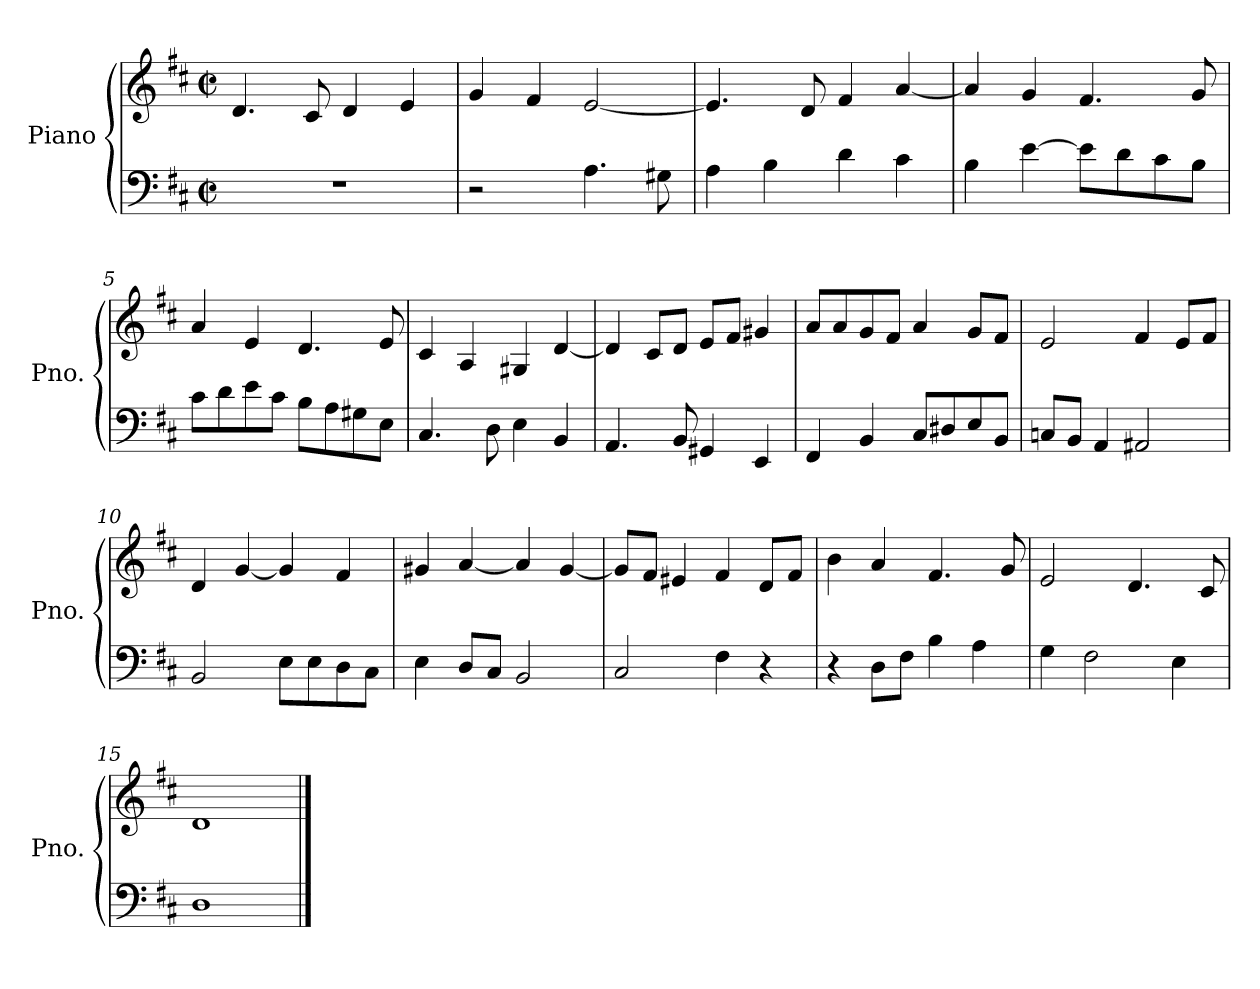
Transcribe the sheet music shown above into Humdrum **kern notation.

**kern	**kern
*part1	*part1
*staff2	*staff1
*I"Piano	*
*I'Pno.	*
*clefF4	*clefG2
*k[f#c#]	*k[f#c#]
*M2/2	*M2/2
*met(c|)	*met(c|)
*MM100	*MM100
=1	=1
1r	4.d/
.	8c#/
.	4d/
.	4e/
=2	=2
2r	4g/
.	4f#/
4.A\	[2e/
8G#X\	.
=3	=3
4A\	4.e/]
4B\	.
.	8d/
4d\	4f#/
4c#\	[4a/
=4	=4
4B\	4a/]
[4e\	4g/
8e\L]	4.f#/
8d\	.
8c#\	.
8B\J	8g/
=5	=5
8c#\L	4a/
8d\	.
8e\	4e/
8c#\J	.
8B\L	4.d/
8A\	.
8G#X\	.
8E\J	8e/
=6	=6
4.C#/	4c#/
.	4A/
8D\	.
4E\	4G#X/
4BB/	[4d/
!!LO:LB:g=z
=7	=7
4.AA/	4d/]
.	8c#/L
8BB/	8d/J
4GG#X/	8e/L
.	8f#/J
4EE/	4g#X/
=8	=8
4FF#/	8a/L
.	8a/
4BB/	8g/
.	8f#/J
8C#/L	4a/
8D#X/	.
8E/	8g/L
8BB/J	8f#/J
=9	=9
8Cn/L	2e/
8BB/J	.
4AA/	.
2AA#X/	4f#/
.	8e/L
.	8f#/J
=10	=10
2BB/	4d/
.	[4g/
8E\L	4g/]
8E\	.
8D\	4f#/
8C#\J	.
=11	=11
4E\	4g#X/
8D/L	[4a/
8C#/J	.
2BB/	4a/]
.	[4g#/
=12	=12
2C#/	8g#/L]
.	8f#/J
.	4e#X/
4F#\	4f#/
4r	8d/L
.	8f#/J
!!LO:LB:g=z
=13	=13
4r	4b\
8D\L	4a/
8F#\J	.
4B\	4.f#/
4A\	.
.	8g/
=14	=14
4G\	2e/
2F#\	.
.	4.d/
4E\	.
.	8c#/
=15	=15
1D	1d
==	==
*-	*-
